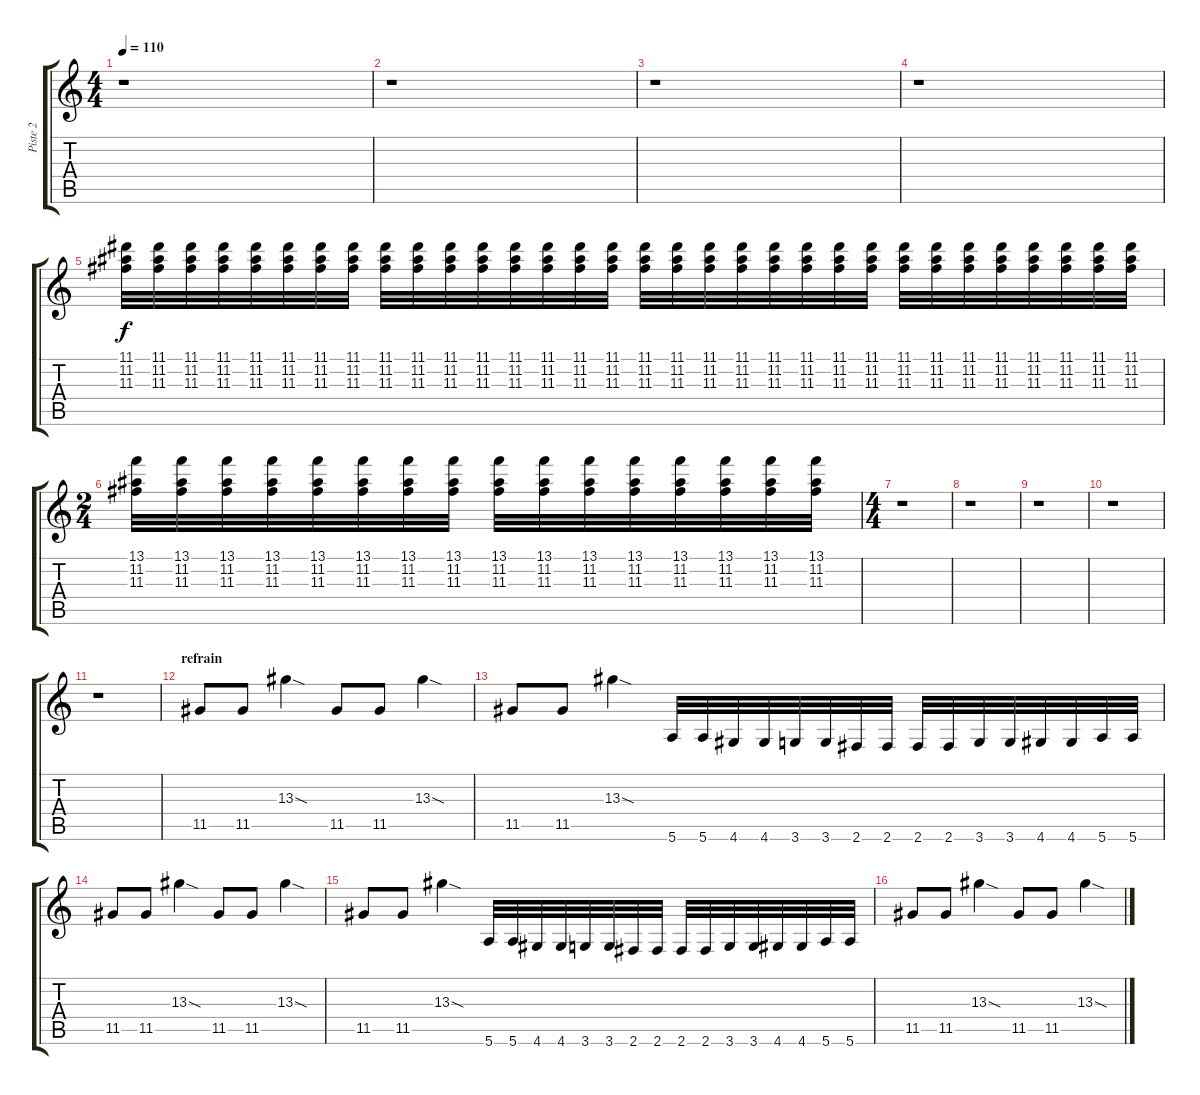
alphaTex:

\track ("Piste 2" "Piste 2") {instrument distortionguitar}
\staff {score tabs}
\tuning (E4 B3 G3 D3 A2 E2) {hide}
\ts (4 4)
\tempo 110
\clef g2
\ks c
r.1{dy f} |
r.1 |
r.1 |
r.1 |
(11.1 11.2 11.3).32 (11.1 11.2 11.3).32 (11.1 11.2 11.3).32 (11.1 11.2 11.3).32 (11.1 11.2 11.3).32 (11.1 11.2 11.3).32 (11.1 11.2 11.3).32 (11.1 11.2 11.3).32 (11.1 11.2 11.3).32 (11.1 11.2 11.3).32 (11.1 11.2 11.3).32 (11.1 11.2 11.3).32 (11.1 11.2 11.3).32 (11.1 11.2 11.3).32 (11.1 11.2 11.3).32 (11.1 11.2 11.3).32 (11.1 11.2 11.3).32 (11.1 11.2 11.3).32 (11.1 11.2 11.3).32 (11.1 11.2 11.3).32 (11.1 11.2 11.3).32 (11.1 11.2 11.3).32 (11.1 11.2 11.3).32 (11.1 11.2 11.3).32 (11.1 11.2 11.3).32 (11.1 11.2 11.3).32 (11.1 11.2 11.3).32 (11.1 11.2 11.3).32 (11.1 11.2 11.3).32 (11.1 11.2 11.3).32 (11.1 11.2 11.3).32 (11.1 11.2 11.3).32 |
\ts (2 4)
(13.1 11.2 11.3).32 (13.1 11.2 11.3).32 (13.1 11.2 11.3).32 (13.1 11.2 11.3).32 (13.1 11.2 11.3).32 (13.1 11.2 11.3).32 (13.1 11.2 11.3).32 (13.1 11.2 11.3).32 (13.1 11.2 11.3).32 (13.1 11.2 11.3).32 (13.1 11.2 11.3).32 (13.1 11.2 11.3).32 (13.1 11.2 11.3).32 (13.1 11.2 11.3).32 (13.1 11.2 11.3).32 (13.1 11.2 11.3).32 |
\ts (4 4)
r.1 |
r.1 |
r.1 |
r.1 |
r.1 |
\section ("" "refrain")
11.5.8 11.5.8 13.3{sod}.4 11.5.8 11.5.8 13.3{sod}.4 |
11.5.8 11.5.8 13.3{sod}.4 5.6.32 5.6.32 4.6.32 4.6.32 3.6.32 3.6.32 2.6.32 2.6.32 2.6.32 2.6.32 3.6.32 3.6.32 4.6.32 4.6.32 5.6.32 5.6.32 |
11.5.8 11.5.8 13.3{sod}.4 11.5.8 11.5.8 13.3{sod}.4 |
11.5.8 11.5.8 13.3{sod}.4 5.6.32 5.6.32 4.6.32 4.6.32 3.6.32 3.6.32 2.6.32 2.6.32 2.6.32 2.6.32 3.6.32 3.6.32 4.6.32 4.6.32 5.6.32 5.6.32 |
11.5.8 11.5.8 13.3{sod}.4 11.5.8 11.5.8 13.3{sod}.4
